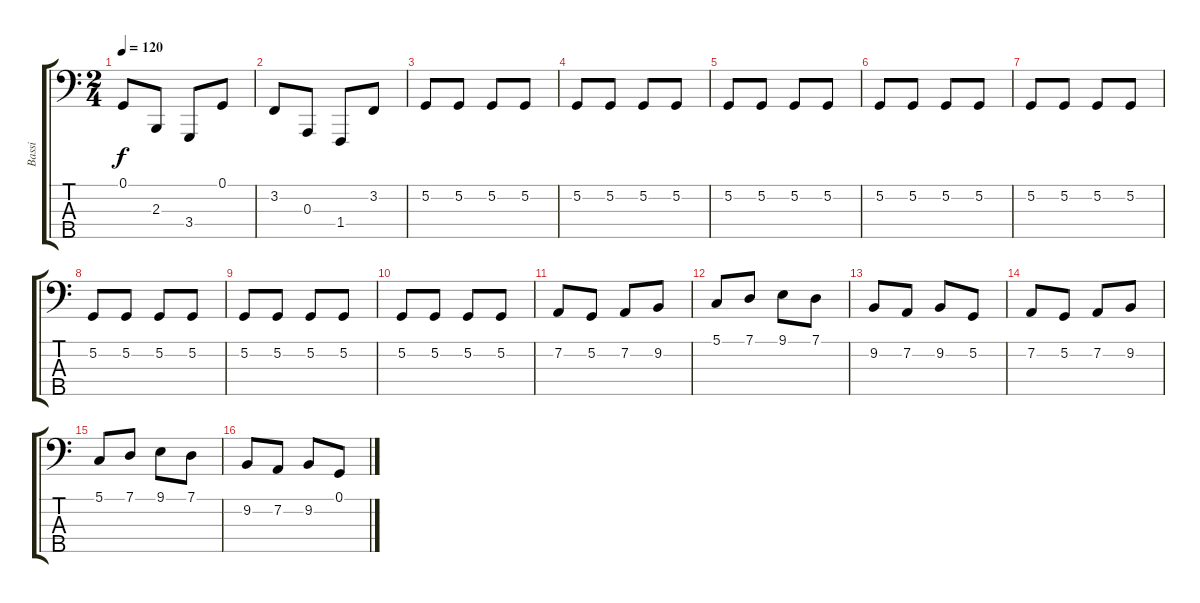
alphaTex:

\track ("Bassi" "Bassi") {instrument cello}
\staff {score tabs}
\tuning (G2 D2 A1 E1 B0) {hide}
\ts (2 4)
\tempo 120
\clef f4
\ks c
0.1.8{dy f} 2.3.8 3.4.8 0.1.8 |
3.2.8 0.3.8 1.4.8 3.2.8 |
5.2.8 5.2.8 5.2.8 5.2.8 |
5.2.8 5.2.8 5.2.8 5.2.8 |
5.2.8 5.2.8 5.2.8 5.2.8 |
5.2.8 5.2.8 5.2.8 5.2.8 |
5.2.8 5.2.8 5.2.8 5.2.8 |
5.2.8 5.2.8 5.2.8 5.2.8 |
5.2.8 5.2.8 5.2.8 5.2.8 |
5.2.8 5.2.8 5.2.8 5.2.8 |
7.2.8 5.2.8 7.2.8 9.2.8 |
5.1.8 7.1.8 9.1.8 7.1.8 |
9.2.8 7.2.8 9.2.8 5.2.8 |
7.2.8 5.2.8 7.2.8 9.2.8 |
5.1.8 7.1.8 9.1.8 7.1.8 |
9.2.8 7.2.8 9.2.8 0.1.8
